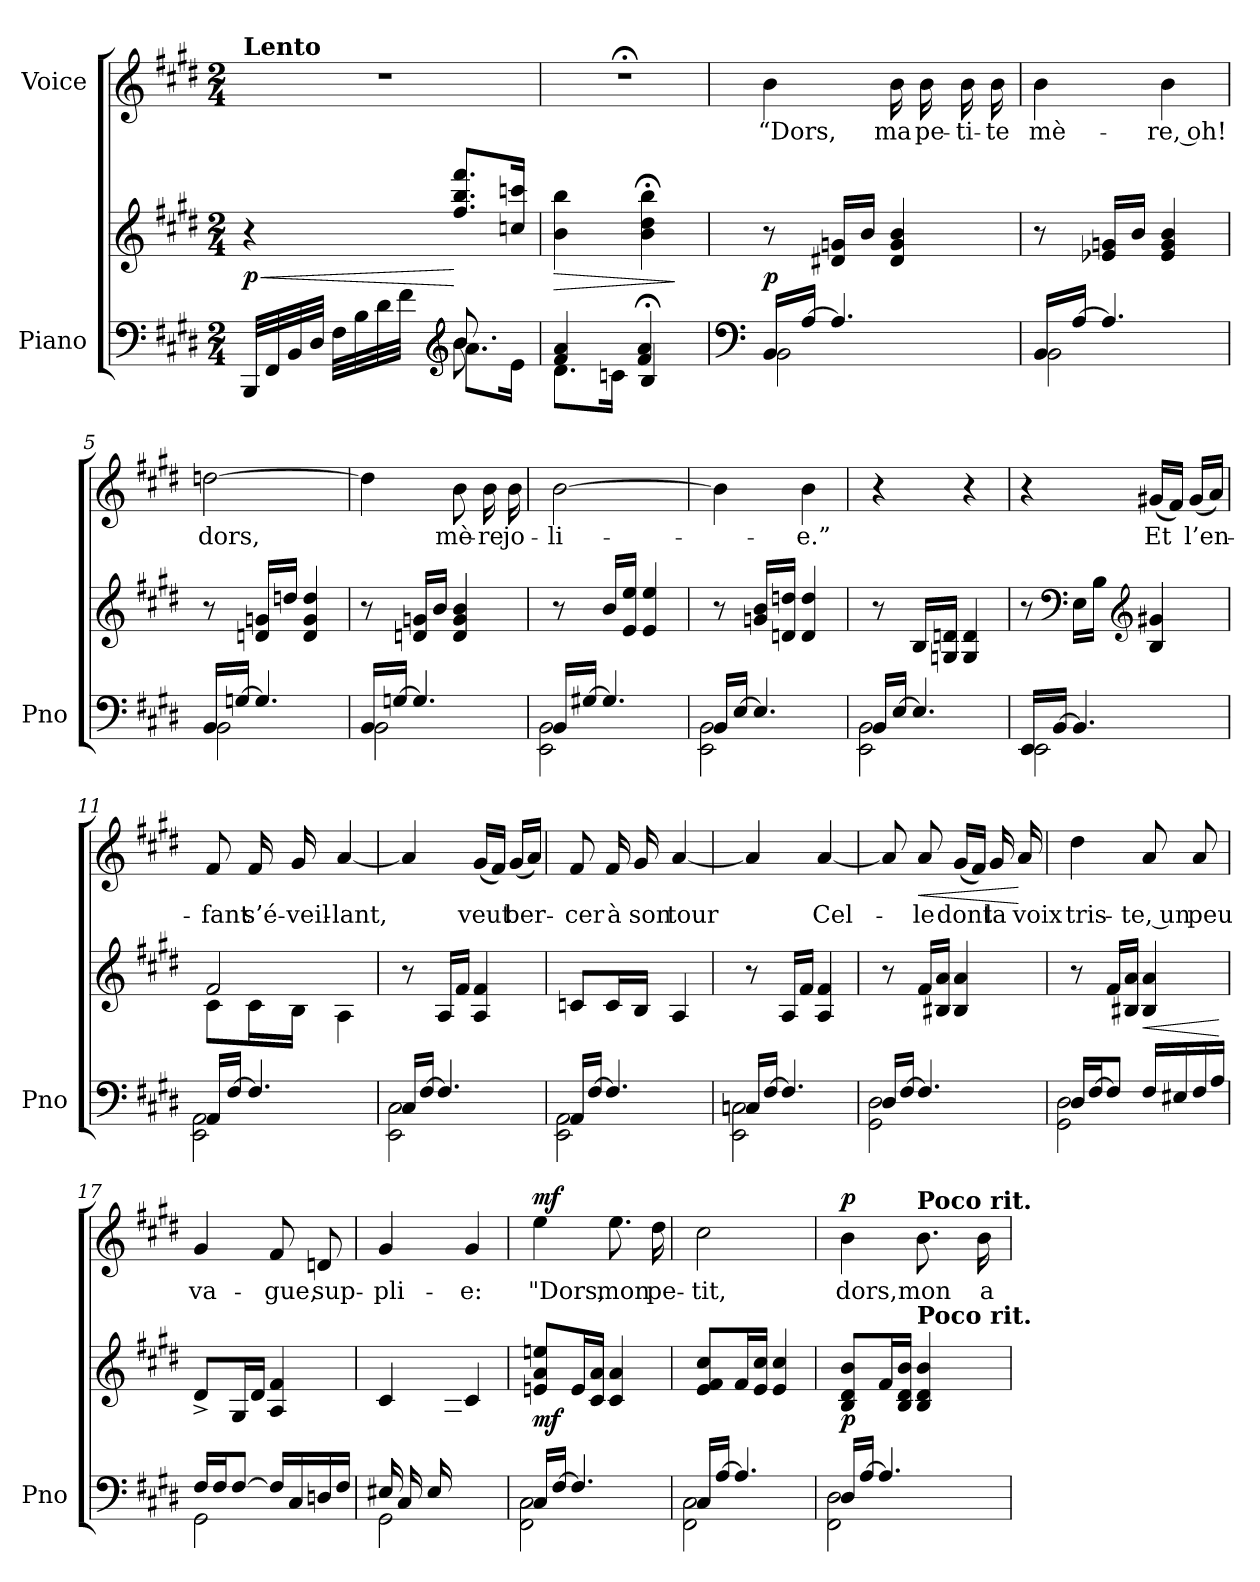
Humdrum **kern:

**kern	**kern	**dynam	**kern	**text	**dynam
*part2	*part2	*part2	*part1	*part1	*part1
*staff3	*staff2	*staff2/3	*staff1	*staff1	*staff1
*I"Piano	*	*	*I"Voice	*	*
*I'Pno	*	*	*	*	*
*clefF4	*clefG2	*	*clefG2	*	*
*k[f#c#g#d#]	*k[f#c#g#d#]	*	*k[f#c#g#d#]	*	*
*M2/4	*M2/4	*	*M2/4	*	*
=1	=1	=1	=1	=1	=1
*^	*	*	*	*	*
*	*^	*	*	*	*	*
!	!	!	!	!	!LO:TX:a:B:t=Lento	!	!
!	!	!	!	!LO:HP:b	!	!	!
*	*	*	*^	*	*	*	*
!	!	!	!	!	!LO:DY:n=1:b	!	!	!
4ryy	32BBB/LLL	4ryy	4r	4..ryy	< p	2r	.	.
.	32FF#/	.	.	.	.	.	.	.
.	32BB/	.	.	.	.	.	.	.
.	32D#/JJJ	.	.	.	.	.	.	.
.	32F#\LLL	.	.	.	.	.	.	.
.	32B\	.	.	.	.	.	.	.
.	32d#\	.	.	.	.	.	.	.
.	32f#\JJJ	.	.	.	.	.	.	.
*clefG2	*	*	*	*	*	*	*	*
8.b/L	8.a\L	8.b\	8.ff#/ 8.bb/ 8.fff#/L	.	[	.	.	.
16ryy	16e\Jk	16ryy	16ccn/ 16cccn/Jk	16cc\Jk	.	.	.	.
=2	=2	=2	=2	=2	=2	=2	=2	=2
!	!	!	!	!	!LO:HP:b	!	!	!
*	*v	*v	*	*	*	*	*	*
*	*	*v	*v	*	*	*	*
8.d#\L	4f#/ 4a/	4b\ 4bb\	>	2r;<	.	.
16cn\Jk	.	.	.	.	.	.
4B;</	4f#/ 4a/	4b\;< 4dd#\;< 4bb\;<	.	.	.	.
*v	*v	*	*	*	*	*
.	.	]	.	.	.
=3	=3	=3	=3	=3	=3
*clefF4	*	*	*	*	*
*^	*	*	*	*	*
!	!	!	!LO:DY:a=2	!	!	!
16BB/LL	2BB\	8r	p	4b\	“Dors,	.
[16A/JJ	.	.	.	.	.	.
4.A/]	.	16d#X/ 16gn/LL	.	.	.	.
.	.	16b/JJ	.	.	.	.
.	.	4d#/ 4g/ 4b/	.	16b\	ma	.
.	.	.	.	16b\	pe-	.
.	.	.	.	16b\	-ti-	.
.	.	.	.	16b\	-te	.
=4	=4	=4	=4	=4	=4	=4
16BB/LL	2BB\	8r	.	4b\	mè-	.
[16A/JJ	.	.	.	.	.	.
4.A/]	.	16e-X/ 16gn/LL	.	.	.	.
.	.	16b/JJ	.	.	.	.
.	.	4e-/ 4g/ 4b/	.	4b\	-re, oh!	.
=5	=5	=5	=5	=5	=5	=5
16BB/LL	2BB\	8r	.	[2ddn\	dors,	.
[16Gn/JJ	.	.	.	.	.	.
4.G/]	.	16dn/ 16gn/LL	.	.	.	.
.	.	16ddn/JJ	.	.	.	.
.	.	4d/ 4g/ 4dd/	.	.	.	.
=6	=6	=6	=6	=6	=6	=6
16BB/LL	2BB\	8r	.	4dd\]	.	.
[16Gn/JJ	.	.	.	.	.	.
4.G/]	.	16dn/ 16gn/LL	.	.	.	.
.	.	16b/JJ	.	.	.	.
.	.	4d/ 4g/ 4b/	.	8b\	mè-	.
.	.	.	.	16b\	-re	.
.	.	.	.	16b\	jo-	.
=7	=7	=7	=7	=7	=7	=7
16BB/LL	2EE\ 2BB\	8r	.	[2b\	-li-	.
[16G#X/JJ	.	.	.	.	.	.
4.G#/]	.	16b/LL	.	.	.	.
.	.	16e/ 16ee/JJ	.	.	.	.
.	.	4e/ 4ee/	.	.	.	.
=8	=8	=8	=8	=8	=8	=8
16BB/LL	2EE\ 2BB\	8r	.	4b\]	.	.
[16E/JJ	.	.	.	.	.	.
4.E/]	.	16gn/ 16b/LL	.	.	.	.
.	.	16dn/ 16ddn/JJ	.	.	.	.
.	.	4d/ 4dd/	.	4b\	-e.”	.
=9	=9	=9	=9	=9	=9	=9
16BB/LL	2EE\ 2BB\	8r	.	4r	.	.
[16E/JJ	.	.	.	.	.	.
4.E/]	.	16B/LL	.	.	.	.
.	.	16Gn/ 16dn/JJ	.	.	.	.
.	.	4G/ 4d/	.	4r	.	.
=10	=10	=10	=10	=10	=10	=10
16EE/LL	2EE\	8r	.	4r	.	.
[16BB/JJ	.	.	.	.	.	.
*	*	*clefF4	*	*	*	*
4.BB/]	.	16E\LL	.	.	.	.
.	.	16B\JJ	.	.	.	.
*	*	*clefG2	*	*	*	*
.	.	4B/ 4g#X/	.	(16g#X/LL	Et	.
.	.	.	.	16f#/JJ)	.	.
.	.	.	.	(16g#/LL	l’en-	.
.	.	.	.	16a/JJ)	.	.
=11	=11	=11	=11	=11	=11	=11
*	*	*^	*	*	*	*
16AA/LL	2EE\ 2AA\	2f#/	8c#\L	.	8f#/	-fant	.
[16F#/JJ	.	.	.	.	.	.	.
4.F#/]	.	.	16c#\L	.	16f#/	s’é-	.
.	.	.	16B\JJ	.	16g#/	-veil-	.
.	.	.	4A\	.	[4a/	-lant,	.
*	*	*v	*v	*	*	*	*
=12	=12	=12	=12	=12	=12	=12
16C#/LL	2EE\ 2C#\	8r	.	4a/]	.	.
[16F#/JJ	.	.	.	.	.	.
4.F#/]	.	16A/LL	.	.	.	.
.	.	16f#/JJ	.	.	.	.
.	.	4A/ 4f#/	.	(16g#/LL	veut	.
.	.	.	.	16f#/JJ)	.	.
.	.	.	.	(16g#/LL	ber-	.
.	.	.	.	16a/JJ)	.	.
=13	=13	=13	=13	=13	=13	=13
16AA/LL	2EE\ 2AA\	8cn/L	.	8f#/	-cer	.
[16F#/JJ	.	.	.	.	.	.
4.F#/]	.	16c/L	.	16f#/	à	.
.	.	16B/JJ	.	16g#/	son	.
.	.	4A/	.	[4a/	tour	.
=14	=14	=14	=14	=14	=14	=14
16Cn/LL	2EE\ 2Cn\	8r	.	4a/]	.	.
[16F#/JJ	.	.	.	.	.	.
4.F#/]	.	16A/LL	.	.	.	.
.	.	16f#/JJ	.	.	.	.
.	.	4A/ 4f#/	.	[4a/	Cel-	.
=15	=15	=15	=15	=15	=15	=15
16D#/LL	2GG#\ 2D#\	8r	.	8a/]	.	.
[16F#/JJ	.	.	.	.	.	.
!	!	!	!	!	!	!LO:HP:b
4.F#/]	.	16f#/LL	.	8a/	-le	<
.	.	16B#X/ 16a/JJ	.	.	.	.
.	.	4B#/ 4a/	.	(16g#/LL	dont	.
.	.	.	.	16f#/JJ)	.	.
.	.	.	.	16g#/	la	.
.	.	.	.	16a/	voix	[
=16	=16	=16	=16	=16	=16	=16
16D#/LL	2GG#\ 2D#\	8r	.	4dd#\	tris-	.
[16F#/J	.	.	.	.	.	.
8F#/J]	.	16f#/LL	.	.	.	.
.	.	16B#X/ 16a/JJ	.	.	.	.
!	!	!	!LO:HP:b	!	!	!
16F#/LL	.	4B#/ 4a/	<	8a/	-te, un	.
16E#X/	.	.	.	.	.	.
16F#/	.	.	.	8a/	peu	.
16A/JJ	.	.	.	.	.	.
*v	*v	*	*	*	*	*
.	.	[	.	.	.
=17	=17	=17	=17	=17	=17
*^	*	*	*	*	*
16F#/LL	2GG#\	8d#^/L	.	4g#/	va-	.
16F#/J	.	.	.	.	.	.
[8F#/J	.	16G#/L	.	.	.	.
.	.	16d#/JJ	.	.	.	.
16F#/LL]	.	4A/ 4f#/	.	8f#/	-gue,	.
16C#/	.	.	.	.	.	.
16Dn/	.	.	.	8dn/	sup-	.
16F#/JJ	.	.	.	.	.	.
=18	=18	=18	=18	=18	=18	=18
*	*	*^	*	*	*	*
16E#X/LL	2GG#\	4c#/	8.ryy	.	4g#/	-pli-	.
16C#/	.	.	.	.	.	.	.
16E#/	.	.	.	.	.	.	.
16ryy	.	.	16G#\JJ	.	.	.	.
4ryy	.	4c#/	4ryy	.	4g#/	-e:	.
=19	=19	=19	=19	=19	=19	=19	=19
!	!	!	!	!LO:DY:b	!	!	!LO:DY:a
*	*	*v	*v	*	*	*	*
16C#/LL	2FF#\ 2C#\	8en/ 8a/ 8een/L	mf	4ee\	"Dors,	mf
[16F#/JJ	.	.	.	.	.	.
4.F#/]	.	16e/L	.	.	.	.
.	.	16c#/ 16a/JJ	.	.	.	.
.	.	4c#/ 4a/	.	8.ee\	mon	.
.	.	.	.	16dd#\	pe-	.
=20	=20	=20	=20	=20	=20	=20
16C#/LL	2FF#\ 2C#\	8e/ 8f#/ 8cc#/L	.	2cc#\	-tit,	.
[16A/JJ	.	.	.	.	.	.
4.A/]	.	16f#/L	.	.	.	.
.	.	16e/ 16cc#/JJ	.	.	.	.
.	.	4e/ 4cc#/	.	.	.	.
=21	=21	=21	=21	=21	=21	=21
!	!	!	!LO:DY:b	!	!	!LO:DY:a
16D#/LL	2FF#\ 2D#\	8B/ 8d#/ 8b/L	p	4b\	dors,	p
[16A/JJ	.	.	.	.	.	.
4.A/]	.	16f#/L	.	.	.	.
.	.	16B/ 16d#/ 16b/JJ	.	.	.	.
!	!	!	!	!LO:TX:B:t=Poco rit.	!	!
!	!	!LO:TX:B:t=Poco rit.	!	!	!	!
.	.	4B/ 4d#/ 4b/	.	8.b\	mon	.
.	.	.	.	16b\	a-	.
*v	*v	*	*	*	*	*
=	=	=	=	=	=
*-	*-	*-	*-	*-	*-
